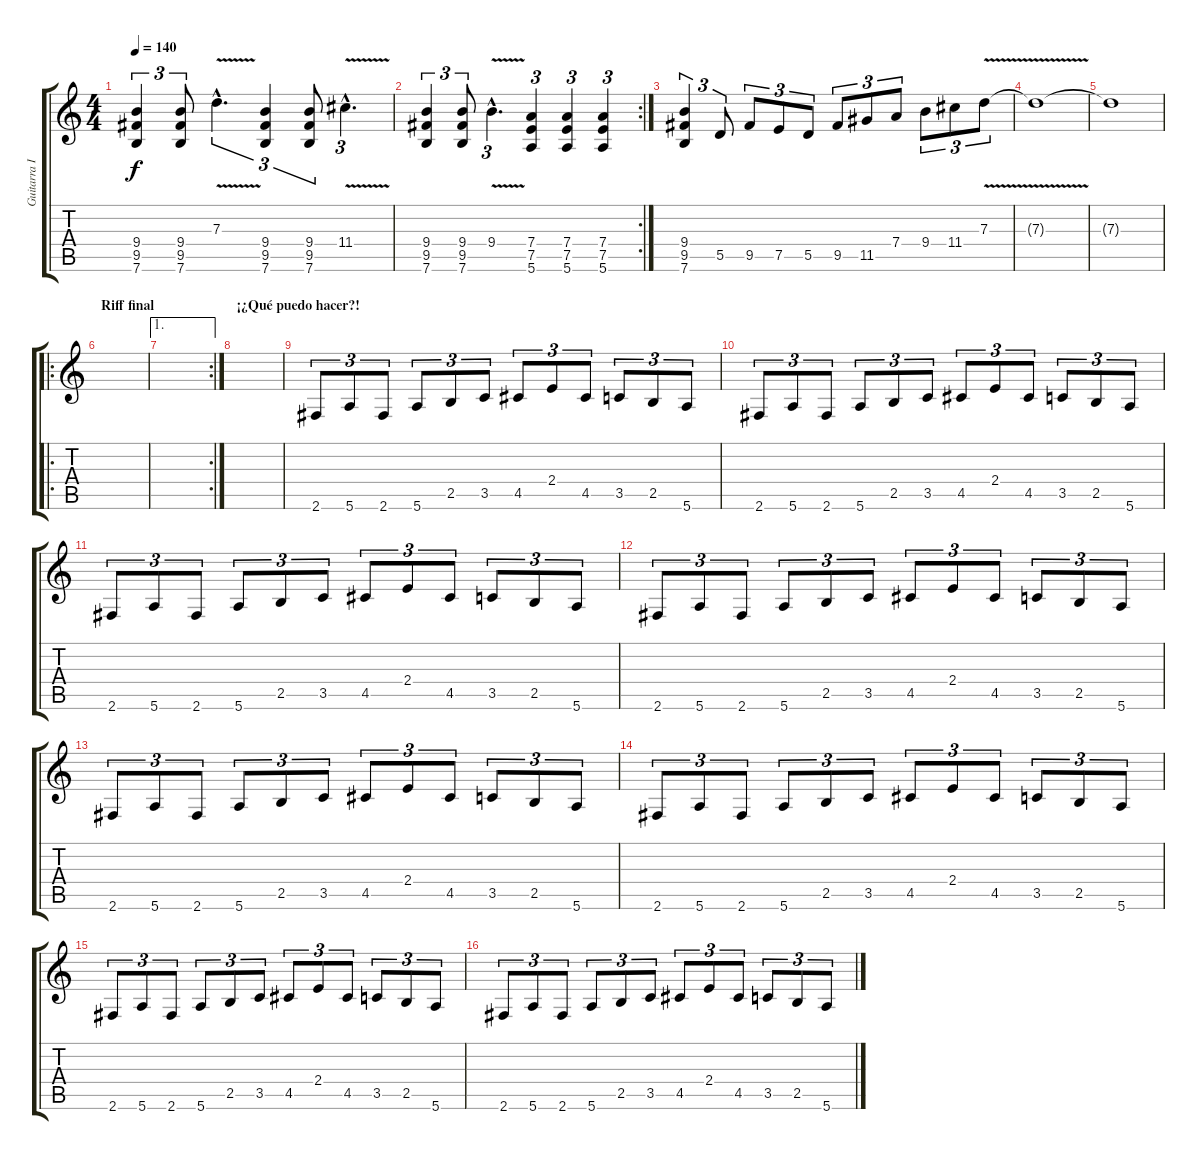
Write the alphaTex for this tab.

\track ("Guitarra II" "Guitarra I") {instrument distortionguitar}
\staff {score tabs}
\tuning (E4 B3 G3 D3 A2 E2) {hide}
\ts (4 4)
\tempo 140
\clef g2
\ks c
(9.4 9.5 7.6).4{tu (3 2) dy f} (9.4 9.5 7.6).8{tu (3 2)} 7.3{v hac}.4{d tu (3 2)} (9.4 9.5 7.6).4{tu (3 2)} (9.4 9.5 7.6).8{tu (3 2)} 11.4{v hac}.4{d tu (3 2)} |
\rc 2
(9.4 9.5 7.6).4{tu (3 2)} (9.4 9.5 7.6).8{tu (3 2)} 9.4{v hac}.4{d tu (3 2)} (7.4 7.5 5.6).4{tu (3 2)} (7.4 7.5 5.6).4{tu (3 2)} (7.4 7.5 5.6).4{tu (3 2)} |
(9.4 9.5 7.6).4{tu (3 2)} 5.5.8{tu (3 2)} 9.5.8{tu (3 2)} 7.5.8{tu (3 2)} 5.5.8{tu (3 2)} 9.5.8{tu (3 2)} 11.5.8{tu (3 2)} 7.4.8{tu (3 2)} 9.4.8{tu (3 2)} 11.4.8{tu (3 2)} 7.3{v}.8{tu (3 2)} |
7.3{t}.1 |
7.3{t}.1 |
\ro
\section ("" "Riff final")
|
\ae 1
\rc 2
|
\section ("" "¡¿Qué puedo hacer?!")
|
2.6.8{tu (3 2)} 5.6.8{tu (3 2)} 2.6.8{tu (3 2)} 5.6.8{tu (3 2)} 2.5.8{tu (3 2)} 3.5.8{tu (3 2)} 4.5.8{tu (3 2)} 2.4.8{tu (3 2)} 4.5.8{tu (3 2)} 3.5.8{tu (3 2)} 2.5.8{tu (3 2)} 5.6.8{tu (3 2)} |
2.6.8{tu (3 2)} 5.6.8{tu (3 2)} 2.6.8{tu (3 2)} 5.6.8{tu (3 2)} 2.5.8{tu (3 2)} 3.5.8{tu (3 2)} 4.5.8{tu (3 2)} 2.4.8{tu (3 2)} 4.5.8{tu (3 2)} 3.5.8{tu (3 2)} 2.5.8{tu (3 2)} 5.6.8{tu (3 2)} |
2.6.8{tu (3 2)} 5.6.8{tu (3 2)} 2.6.8{tu (3 2)} 5.6.8{tu (3 2)} 2.5.8{tu (3 2)} 3.5.8{tu (3 2)} 4.5.8{tu (3 2)} 2.4.8{tu (3 2)} 4.5.8{tu (3 2)} 3.5.8{tu (3 2)} 2.5.8{tu (3 2)} 5.6.8{tu (3 2)} |
2.6.8{tu (3 2)} 5.6.8{tu (3 2)} 2.6.8{tu (3 2)} 5.6.8{tu (3 2)} 2.5.8{tu (3 2)} 3.5.8{tu (3 2)} 4.5.8{tu (3 2)} 2.4.8{tu (3 2)} 4.5.8{tu (3 2)} 3.5.8{tu (3 2)} 2.5.8{tu (3 2)} 5.6.8{tu (3 2)} |
2.6.8{tu (3 2)} 5.6.8{tu (3 2)} 2.6.8{tu (3 2)} 5.6.8{tu (3 2)} 2.5.8{tu (3 2)} 3.5.8{tu (3 2)} 4.5.8{tu (3 2)} 2.4.8{tu (3 2)} 4.5.8{tu (3 2)} 3.5.8{tu (3 2)} 2.5.8{tu (3 2)} 5.6.8{tu (3 2)} |
2.6.8{tu (3 2)} 5.6.8{tu (3 2)} 2.6.8{tu (3 2)} 5.6.8{tu (3 2)} 2.5.8{tu (3 2)} 3.5.8{tu (3 2)} 4.5.8{tu (3 2)} 2.4.8{tu (3 2)} 4.5.8{tu (3 2)} 3.5.8{tu (3 2)} 2.5.8{tu (3 2)} 5.6.8{tu (3 2)} |
2.6.8{tu (3 2)} 5.6.8{tu (3 2)} 2.6.8{tu (3 2)} 5.6.8{tu (3 2)} 2.5.8{tu (3 2)} 3.5.8{tu (3 2)} 4.5.8{tu (3 2)} 2.4.8{tu (3 2)} 4.5.8{tu (3 2)} 3.5.8{tu (3 2)} 2.5.8{tu (3 2)} 5.6.8{tu (3 2)} |
2.6.8{tu (3 2)} 5.6.8{tu (3 2)} 2.6.8{tu (3 2)} 5.6.8{tu (3 2)} 2.5.8{tu (3 2)} 3.5.8{tu (3 2)} 4.5.8{tu (3 2)} 2.4.8{tu (3 2)} 4.5.8{tu (3 2)} 3.5.8{tu (3 2)} 2.5.8{tu (3 2)} 5.6.8{tu (3 2)}
